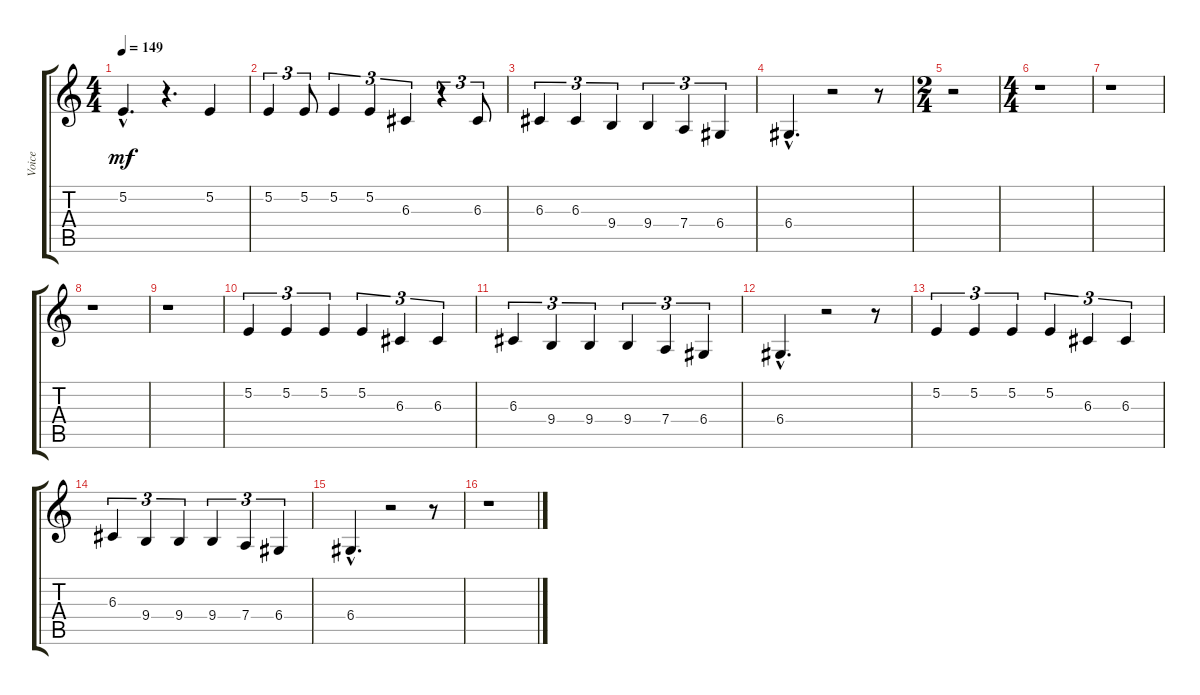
\track ("Voice" "Voice") {instrument lead3calliope}
\staff {score tabs}
\tuning (E4 B3 G3 D3 A2 E2) {hide}
\ts (4 4)
\tempo 149
\clef g2
\ks c
5.2{hac}.4{d dy mf} r.4{d} 5.2.4 |
5.2.4{tu (3 2)} 5.2.8{tu (3 2)} 5.2.4{tu (3 2)} 5.2.4{tu (3 2)} 6.3.4{tu (3 2)} r.4{tu (3 2)} 6.3.8{tu (3 2)} |
6.3.4{tu (3 2)} 6.3.4{tu (3 2)} 9.4.4{tu (3 2)} 9.4.4{tu (3 2)} 7.4.4{tu (3 2)} 6.4.4{tu (3 2)} |
6.4{hac}.4{d} r.2 r.8 |
\ts (2 4)
r.2 |
\ts (4 4)
r.1 |
r.1 |
r.1 |
r.1 |
5.2.4{tu (3 2)} 5.2.4{tu (3 2)} 5.2.4{tu (3 2)} 5.2.4{tu (3 2)} 6.3.4{tu (3 2)} 6.3.4{tu (3 2)} |
6.3.4{tu (3 2)} 9.4.4{tu (3 2)} 9.4.4{tu (3 2)} 9.4.4{tu (3 2)} 7.4.4{tu (3 2)} 6.4.4{tu (3 2)} |
6.4{hac}.4{d} r.2 r.8 |
5.2.4{tu (3 2)} 5.2.4{tu (3 2)} 5.2.4{tu (3 2)} 5.2.4{tu (3 2)} 6.3.4{tu (3 2)} 6.3.4{tu (3 2)} |
6.3.4{tu (3 2)} 9.4.4{tu (3 2)} 9.4.4{tu (3 2)} 9.4.4{tu (3 2)} 7.4.4{tu (3 2)} 6.4.4{tu (3 2)} |
6.4{hac}.4{d} r.2 r.8 |
r.1
